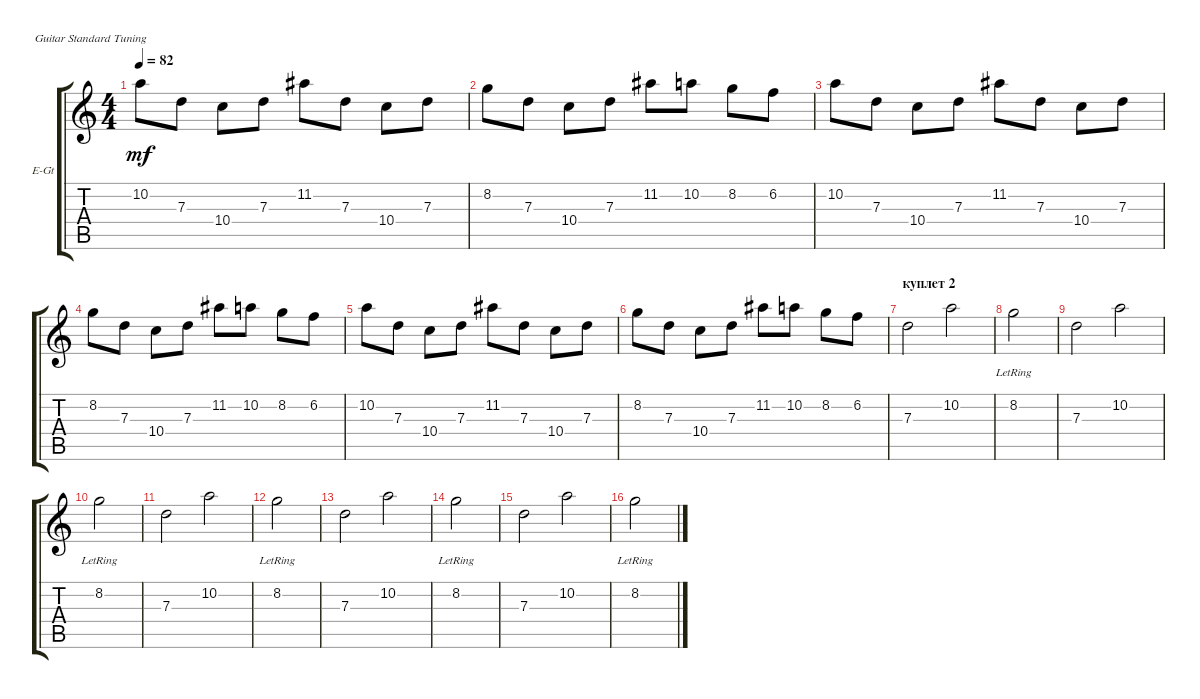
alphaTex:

\defaultSystemsLayout 4
\bracketExtendMode groupsimilarinstruments
\firstSystemTrackNameOrientation horizontal
\otherSystemsTrackNameOrientation horizontal
\track ("Electric Guitar" "E-Gt") {instrument electricguitarclean}
\staff {score tabs}
\tuning (E4 B3 G3 D3 A2 E2)
\ts (4 4)
\tempo 82
\clef g2
\ks c
10.2.8{dy mf} 7.3.8 10.4.8 7.3.8 11.2.8 7.3.8 10.4.8 7.3.8 |
8.2.8 7.3.8 10.4.8 7.3.8 11.2.8 10.2.8 8.2.8 6.2.8 |
10.2.8 7.3.8 10.4.8 7.3.8 11.2.8 7.3.8 10.4.8 7.3.8 |
8.2.8 7.3.8 10.4.8 7.3.8 11.2.8 10.2.8 8.2.8 6.2.8 |
10.2.8 7.3.8 10.4.8 7.3.8 11.2.8 7.3.8 10.4.8 7.3.8 |
8.2.8 7.3.8 10.4.8 7.3.8 11.2.8 10.2.8 8.2.8 6.2.8 |
\section ("" "куплет 2")
7.3.2 10.2.2 |
8.2{lr}.2 |
7.3.2 10.2.2 |
8.2{lr}.2 |
7.3.2 10.2.2 |
8.2{lr}.2 |
7.3.2 10.2.2 |
8.2{lr}.2 |
7.3.2 10.2.2 |
8.2{lr}.2
